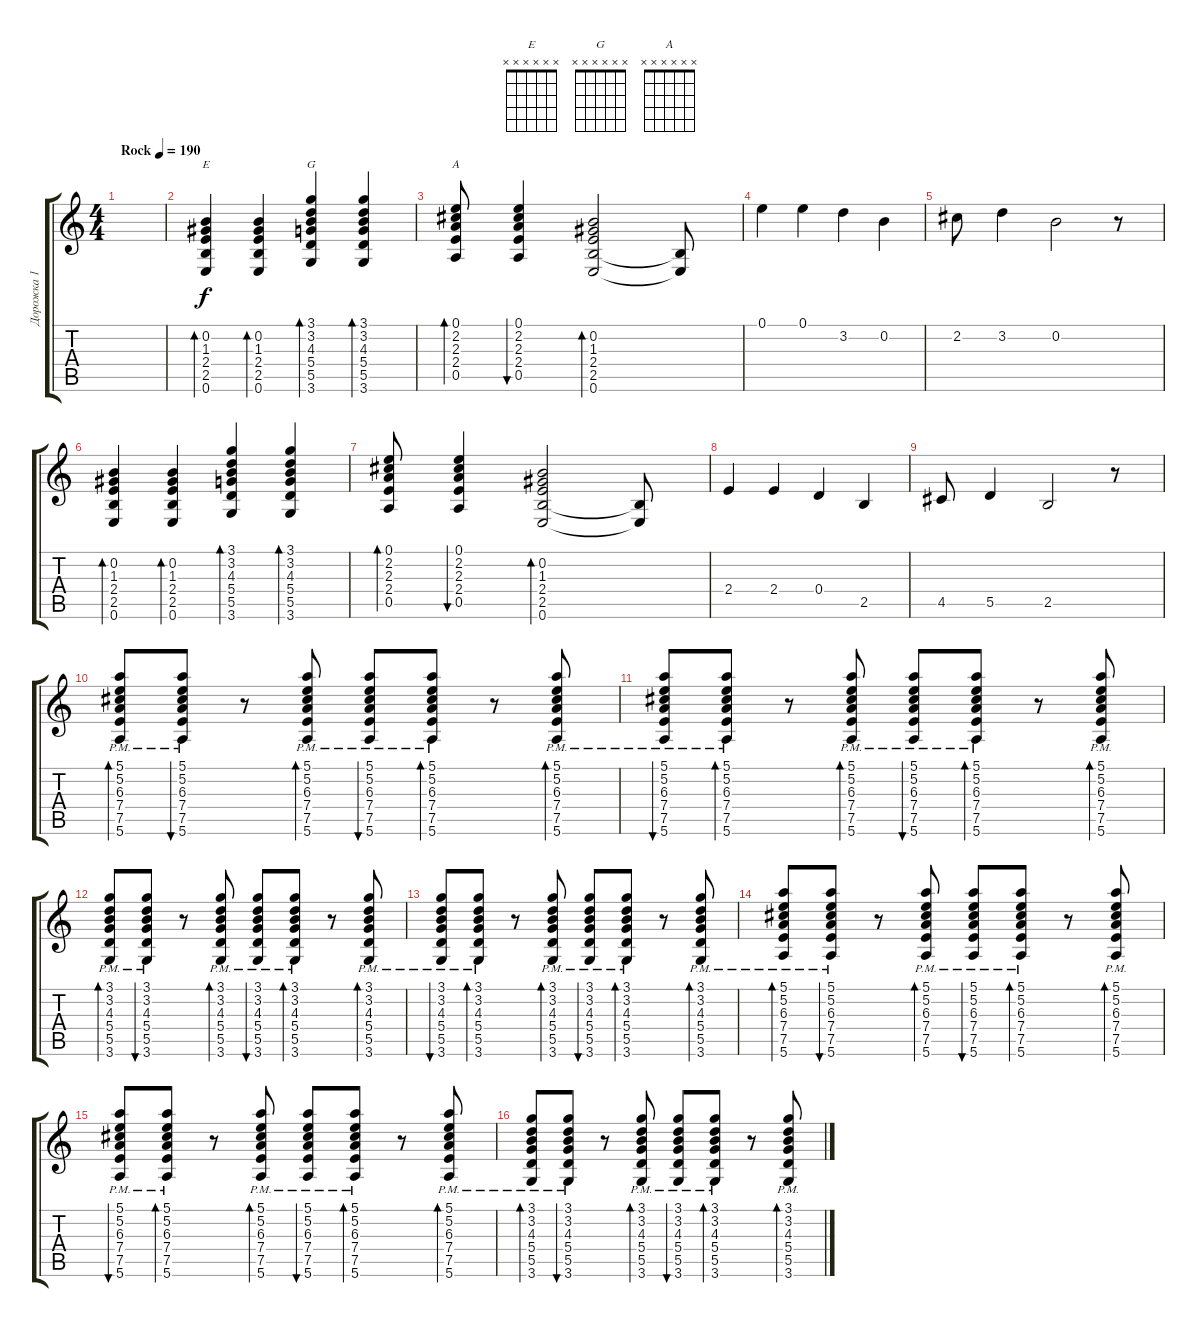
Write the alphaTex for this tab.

\track ("Дорожка 1" "Дорожка 1") {instrument acousticguitarnylon}
\staff {score tabs}
\tuning (E4 B3 G3 D3 A2 E2) {hide}
\chord ("E" x x x x x x)
\chord ("G" x x x x x x)
\chord ("A" x x x x x x)
\ts (4 4)
\tempo (190 "Rock")
\clef g2
\ks c
|
(0.2 1.3 2.4 2.5 0.6).4{bd 60 ch "E"} (0.2 1.3 2.4 2.5 0.6).4{bd 60} (3.1 3.2 4.3 5.4 5.5 3.6).4{bd 60 ch "G"} (3.1 3.2 4.3 5.4 5.5 3.6).4{bd 60} |
(0.1 2.2 2.3 2.4 0.5).8{bd 60 ch "A"} (0.1 2.2 2.3 2.4 0.5).4{bu 60} (0.2 1.3 2.4 2.5 0.6).2{bd 60} (2.5{t} 0.6{t}).8 |
0.1.4 0.1.4 3.2.4 0.2.4 |
2.2.8 3.2.4 0.2.2 r.8 |
(0.2 1.3 2.4 2.5 0.6).4{bd 60} (0.2 1.3 2.4 2.5 0.6).4{bd 60} (3.1 3.2 4.3 5.4 5.5 3.6).4{bd 60} (3.1 3.2 4.3 5.4 5.5 3.6).4{bd 60} |
(0.1 2.2 2.3 2.4 0.5).8{bd 60} (0.1 2.2 2.3 2.4 0.5).4{bu 60} (0.2 1.3 2.4 2.5 0.6).2{bd 60} (2.5{t} 0.6{t}).8 |
2.4.4 2.4.4 0.4.4 2.5.4 |
4.5.8 5.5.4 2.5.2 r.8 |
(5.1 5.2 6.3 7.4 7.5 5.6{pm}).8{bd 60} (5.1 5.2 6.3 7.4 7.5 5.6{pm}).8{bu 60} r.8 (5.1 5.2 6.3 7.4 7.5 5.6{pm}).8{bd 60} (5.1 5.2 6.3 7.4 7.5 5.6{pm}).8{bu 60} (5.1 5.2 6.3 7.4 7.5 5.6{pm}).8{bd 60} r.8 (5.1 5.2 6.3 7.4 7.5 5.6{pm}).8{bd 60} |
(5.1 5.2 6.3 7.4 7.5 5.6{pm}).8{bu 60} (5.1 5.2 6.3 7.4 7.5 5.6{pm}).8{bd 60} r.8 (5.1 5.2 6.3 7.4 7.5 5.6{pm}).8{bd 60} (5.1 5.2 6.3 7.4 7.5 5.6{pm}).8{bu 60} (5.1 5.2 6.3 7.4 7.5 5.6{pm}).8{bd 60} r.8 (5.1 5.2 6.3 7.4 7.5 5.6{pm}).8{bd 60} |
(3.1 3.2 4.3 5.4 5.5 3.6{pm}).8{bd 60} (3.1 3.2 4.3 5.4 5.5 3.6{pm}).8{bu 60} r.8 (3.1 3.2 4.3 5.4 5.5 3.6{pm}).8{bd 60} (3.1 3.2 4.3 5.4 5.5 3.6{pm}).8{bu 60} (3.1 3.2 4.3 5.4 5.5 3.6{pm}).8{bd 60} r.8 (3.1 3.2 4.3 5.4 5.5 3.6{pm}).8{bd 60} |
(3.1 3.2 4.3 5.4 5.5 3.6{pm}).8{bu 60} (3.1 3.2 4.3 5.4 5.5 3.6{pm}).8{bd 60} r.8 (3.1 3.2 4.3 5.4 5.5 3.6{pm}).8{bd 60} (3.1 3.2 4.3 5.4 5.5 3.6{pm}).8{bu 60} (3.1 3.2 4.3 5.4 5.5 3.6{pm}).8{bd 60} r.8 (3.1 3.2 4.3 5.4 5.5 3.6{pm}).8{bd 60} |
(5.1 5.2 6.3 7.4 7.5 5.6{pm}).8{bd 60} (5.1 5.2 6.3 7.4 7.5 5.6{pm}).8{bu 60} r.8 (5.1 5.2 6.3 7.4 7.5 5.6{pm}).8{bd 60} (5.1 5.2 6.3 7.4 7.5 5.6{pm}).8{bu 60} (5.1 5.2 6.3 7.4 7.5 5.6{pm}).8{bd 60} r.8 (5.1 5.2 6.3 7.4 7.5 5.6{pm}).8{bd 60} |
(5.1 5.2 6.3 7.4 7.5 5.6{pm}).8{bu 60} (5.1 5.2 6.3 7.4 7.5 5.6{pm}).8{bd 60} r.8 (5.1 5.2 6.3 7.4 7.5 5.6{pm}).8{bd 60} (5.1 5.2 6.3 7.4 7.5 5.6{pm}).8{bu 60} (5.1 5.2 6.3 7.4 7.5 5.6{pm}).8{bd 60} r.8 (5.1 5.2 6.3 7.4 7.5 5.6{pm}).8{bd 60} |
(3.1 3.2 4.3 5.4 5.5 3.6{pm}).8{bd 60} (3.1 3.2 4.3 5.4 5.5 3.6{pm}).8{bu 60} r.8 (3.1 3.2 4.3 5.4 5.5 3.6{pm}).8{bd 60} (3.1 3.2 4.3 5.4 5.5 3.6{pm}).8{bu 60} (3.1 3.2 4.3 5.4 5.5 3.6{pm}).8{bd 60} r.8 (3.1 3.2 4.3 5.4 5.5 3.6{pm}).8{bd 60}
